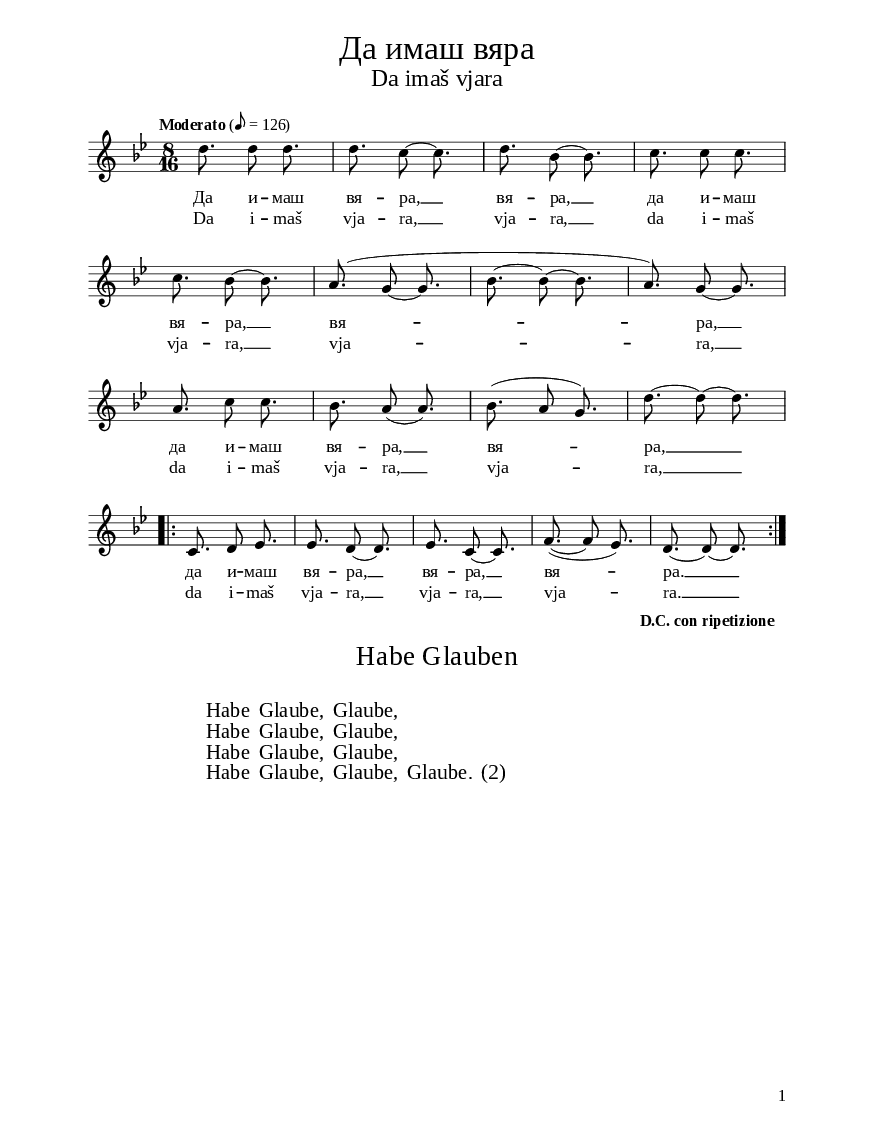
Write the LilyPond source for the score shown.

\version "2.24.1"

% include paper part and global functions
\include "include/globals.ily"

\bookpart {
  \label #'ref110_1
  \tocItem \markup "Да имаш вяра – Da imaš vjara"
  \include "include/bookpart-paper.ily"
  \score {
    \include "include/score-layout.ily"


    \new Voice \relative c' {
      \clef treble
      \key g \minor
      \time 8/16
      \tempoFunc "Moderato" 8 "126"
      \autoBeamOff

      d'8. d8 d8. | % 2
      d8. c8 ~ c8. | % 3
      d8. bes8 ~ bes8. | % 4
      c8. c8 c8. \break | % 5
      c8. bes8 ~ bes8. | % 6
      a8. ( g8 ~ g8. | % 7
      bes8. ~ bes8 ~ bes8. | % 8
      a8. ) g8 ~ g8. \break | % 9
      a8. c8 c8. |
      bes8. a8 ( a8. ) | % 11
      bes8. ( a8 g8. ) | % 12
      d'8. ~ d8 ~ d8. \break | % 13
      \bar ".|:-|" 
      c,8. d8 es8. | % 14
      es8. d8 ~ d8. | % 15
      es8. c8 ~ c8. | % 16
      f8. ( ~ f8 es8. ) | % 17
      d8. ~ d8 ~ d8.
      \bar ":|."

    }

    \addlyrics {
      Да и -- маш
      вя -- ра, __ вя -- ра, __ да и -- маш вя -- ра, __ вя --
      ра, __ да и -- маш вя -- ра, __ вя -- ра, __ да и --
      маш вя -- ра, __ вя -- ра, __ вя -- ра. __}
      \addlyrics {
        Da i -- maš
        vja -- ra, __ vja -- ra, __ da i -- maš vja -- ra, __ vja --
        ra, __ da i -- maš vja -- ra, __ vja -- ra, __ da i --
        maš vja -- ra, __ vja -- ra, __ vja -- ra. __}

        \header {
          title = \titleFunc "Да имаш вяра" "Da imaš vjara"
        }

        \midi{}

      } % score

      \markup \dc-one "D.C. con ripetizione"


      % include foreign translation(s) of the song


      \version "2.20.0"

\markup \fill-line { \fontsize #deTitleFontSize "Habe Glauben" }
\markup \null
\markup \null
\markup \fontsize #deCoupletFontSize {
  \hspace #10
  \override #`(baseline-skip . ,deCoupletBaselineSkip)

  \column {
     \line { " " }
      \line { " " Habe Glaube, Glaube,}

   \line { " "Habe Glaube, Glaube,}

   \line { " "Habe Glaube, Glaube,}

   \line { " "Habe Glaube, Glaube, Glaube. (2) }


    }


}


    } % bookpart
